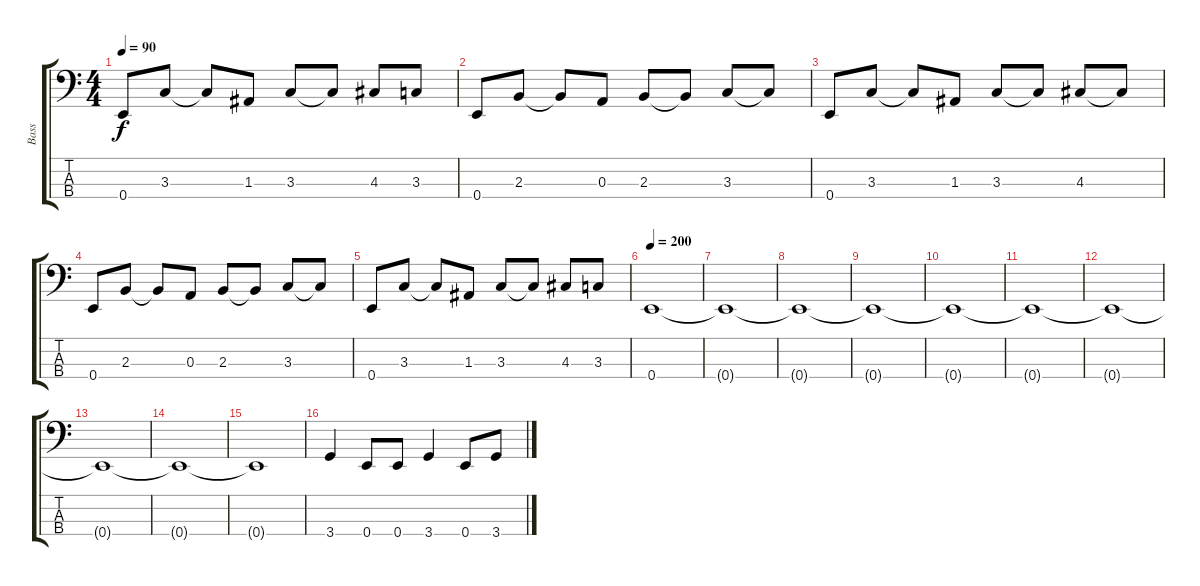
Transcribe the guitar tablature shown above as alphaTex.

\track ("Bass" "Bass") {instrument electricbassfinger}
\staff {score tabs}
\tuning (G2 D2 A1 E1) {hide}
\ts (4 4)
\tempo 90
\clef f4
\ks c
0.4.8{dy f} 3.3.8 3.3{t}.8 1.3.8 3.3.8 3.3{t}.8 4.3.8 3.3.8 |
0.4.8 2.3.8 2.3{t}.8 0.3.8 2.3.8 2.3{t}.8 3.3.8 3.3{t}.8 |
0.4.8 3.3.8 3.3{t}.8 1.3.8 3.3.8 3.3{t}.8 4.3.8 4.3{t}.8 |
0.4.8 2.3.8 2.3{t}.8 0.3.8 2.3.8 2.3{t}.8 3.3.8 3.3{t}.8 |
0.4.8 3.3.8 3.3{t}.8 1.3.8 3.3.8 3.3{t}.8 4.3.8 3.3.8 |
\tempo 200
0.4.1 |
0.4{t}.1 |
0.4{t}.1 |
0.4{t}.1 |
0.4{t}.1 |
0.4{t}.1 |
0.4{t}.1 |
0.4{t}.1 |
0.4{t}.1 |
0.4{t}.1 |
3.4.4 0.4.8 0.4.8 3.4.4 0.4.8 3.4.8
